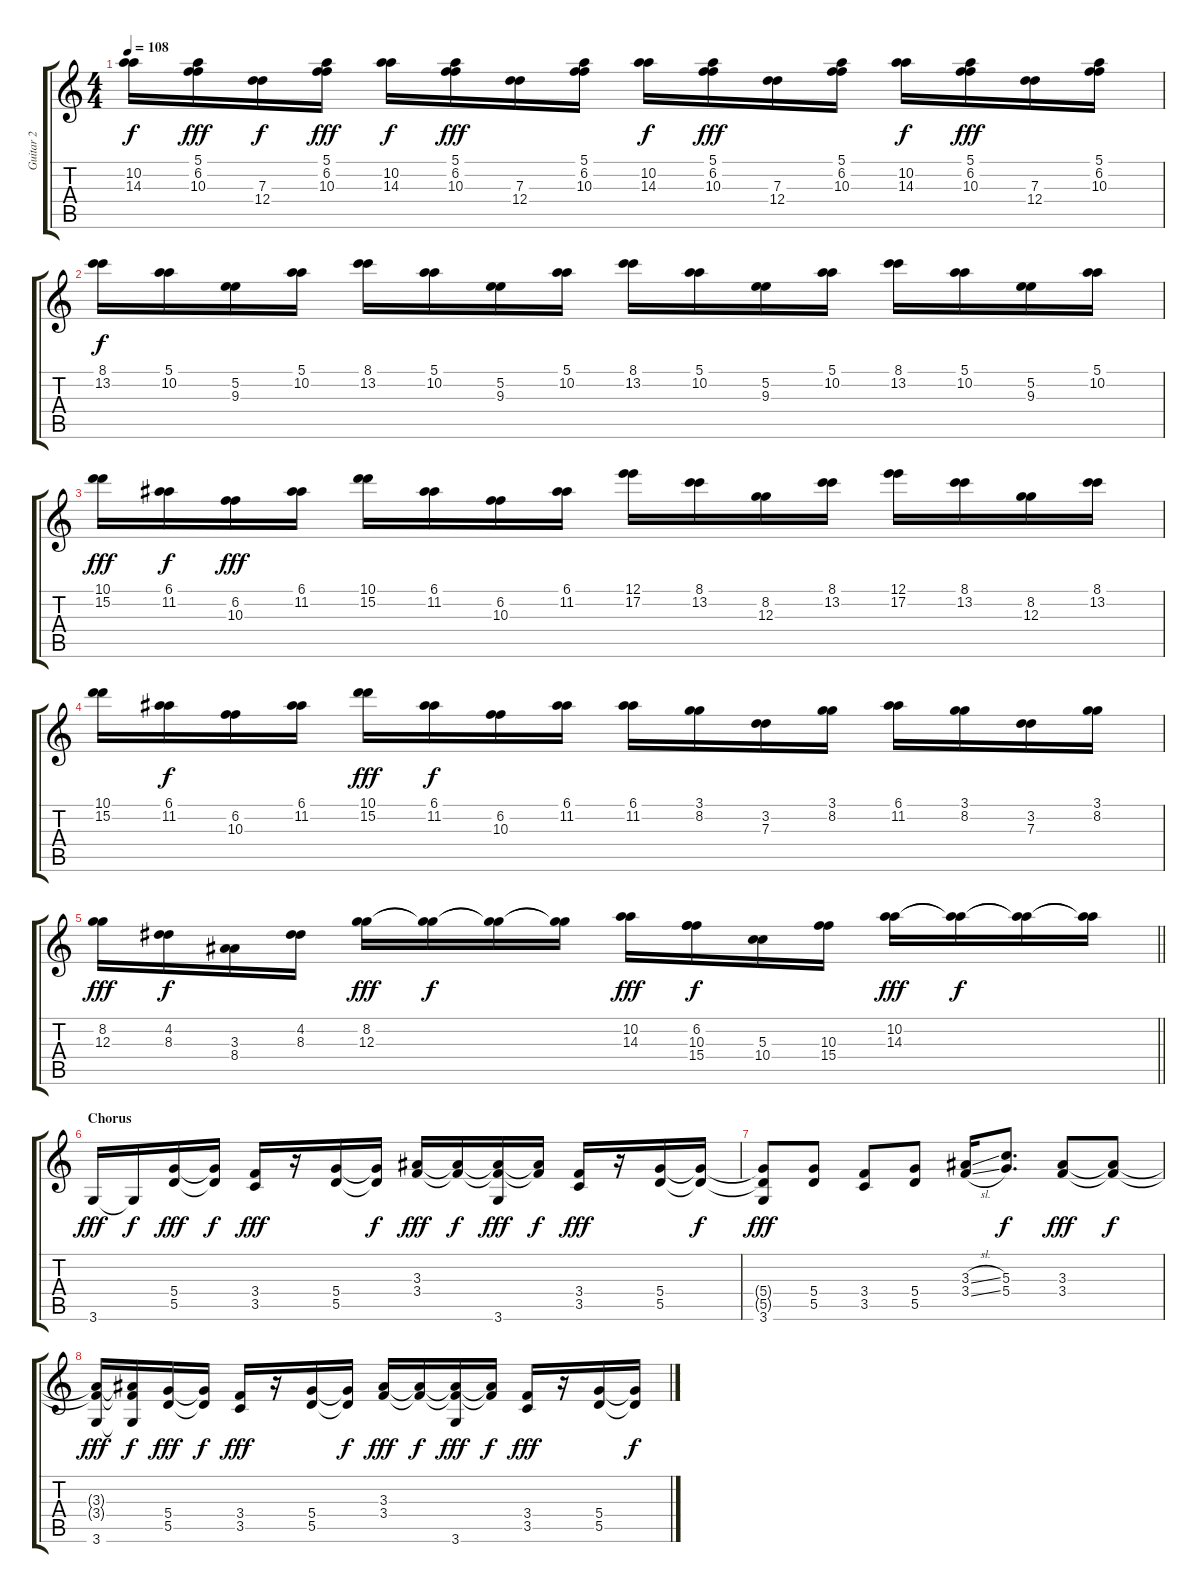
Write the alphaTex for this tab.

\track ("Guitar 2" "Guitar 2") {instrument overdrivenguitar}
\staff {score tabs}
\tuning (E4 B3 G3 D3 A2 E2) {hide}
\ts (4 4)
\tempo 108
\clef g2
\ks c
(10.2 14.3).16{dy f} (5.1 6.2 10.3).16{dy fff} (7.3 12.4).16{dy f} (5.1 6.2 10.3).16{dy fff} (10.2 14.3).16{dy f} (5.1 6.2 10.3).16{dy fff} (7.3 12.4).16 (5.1 6.2 10.3).16 (10.2 14.3).16{dy f} (5.1 6.2 10.3).16{dy fff} (7.3 12.4).16 (5.1 6.2 10.3).16 (10.2 14.3).16{dy f} (5.1 6.2 10.3).16{dy fff} (7.3 12.4).16 (5.1 6.2 10.3).16 |
(8.1 13.2).16{dy f} (5.1 10.2).16 (5.2 9.3).16 (5.1 10.2).16 (8.1 13.2).16 (5.1 10.2).16 (5.2 9.3).16 (5.1 10.2).16 (8.1 13.2).16 (5.1 10.2).16 (5.2 9.3).16 (5.1 10.2).16 (8.1 13.2).16 (5.1 10.2).16 (5.2 9.3).16 (5.1 10.2).16 |
(10.1 15.2).16{dy fff} (6.1 11.2).16{dy f} (6.2 10.3).16{dy fff} (6.1 11.2).16 (10.1 15.2).16 (6.1 11.2).16 (6.2 10.3).16 (6.1 11.2).16 (12.1 17.2).16 (8.1 13.2).16 (8.2 12.3).16 (8.1 13.2).16 (12.1 17.2).16 (8.1 13.2).16 (8.2 12.3).16 (8.1 13.2).16 |
(10.1 15.2).16 (6.1 11.2).16{dy f} (6.2 10.3).16 (6.1 11.2).16 (10.1 15.2).16{dy fff} (6.1 11.2).16{dy f} (6.2 10.3).16 (6.1 11.2).16 (6.1 11.2).16 (3.1 8.2).16 (3.2 7.3).16 (3.1 8.2).16 (6.1 11.2).16 (3.1 8.2).16 (3.2 7.3).16 (3.1 8.2).16 |
\barLineRight lightlight
(8.2 12.3).16{dy fff} (4.2 8.3).16{dy f} (3.3 8.4).16 (4.2 8.3).16 (8.2 12.3).16{dy fff} (8.2{t} 12.3{t}).16{dy f} (8.2{t} 12.3{t}).16 (8.2{t} 12.3{t}).16 (10.2 14.3).16{dy fff} (6.2 10.3 15.4).16{dy f} (5.3 10.4).16 (10.3 15.4).16 (10.2 14.3).16{dy fff} (10.2{t} 14.3{t}).16{dy f} (10.2{t} 14.3{t}).16 (10.2{t} 14.3{t}).16 |
\section ("" "Chorus")
3.6.16{dy fff} 3.6{t}.16{dy f} (5.4 5.5).16{dy fff} (5.4{t} 5.5{t}).16{dy f} (3.4 3.5).16{dy fff} r.16 (5.4 5.5).16 (5.4{t} 5.5{t}).16{dy f} (3.3 3.4).16{dy fff} (3.3{t} 3.4{t}).16{dy f} (3.3{t} 3.4{t} 3.6).16{dy fff} (3.3{t} 3.4{t}).16{dy f} (3.4 3.5).16{dy fff} r.16 (5.4 5.5).16 (5.4{t} 5.5{t}).16{dy f} |
(5.4{t} 5.5{t} 3.6).8{dy fff} (5.4 5.5).8 (3.4 3.5).8 (5.4 5.5).8 (3.3{sl} 3.4{sl}).16 (5.3 5.4).8{d dy f} (3.3 3.4).8{dy fff} (3.3{t} 3.4{t}).8{dy f} |
(3.3{t} 3.4{t} 3.6).16{dy fff} (3.3{t} 3.4{t} 3.6{t}).16{dy f} (5.4 5.5).16{dy fff} (5.4{t} 5.5{t}).16{dy f} (3.4 3.5).16{dy fff} r.16 (5.4 5.5).16 (5.4{t} 5.5{t}).16{dy f} (3.3 3.4).16{dy fff} (3.3{t} 3.4{t}).16{dy f} (3.3{t} 3.4{t} 3.6).16{dy fff} (3.3{t} 3.4{t}).16{dy f} (3.4 3.5).16{dy fff} r.16 (5.4 5.5).16 (5.4{t} 5.5{t}).16{dy f}
